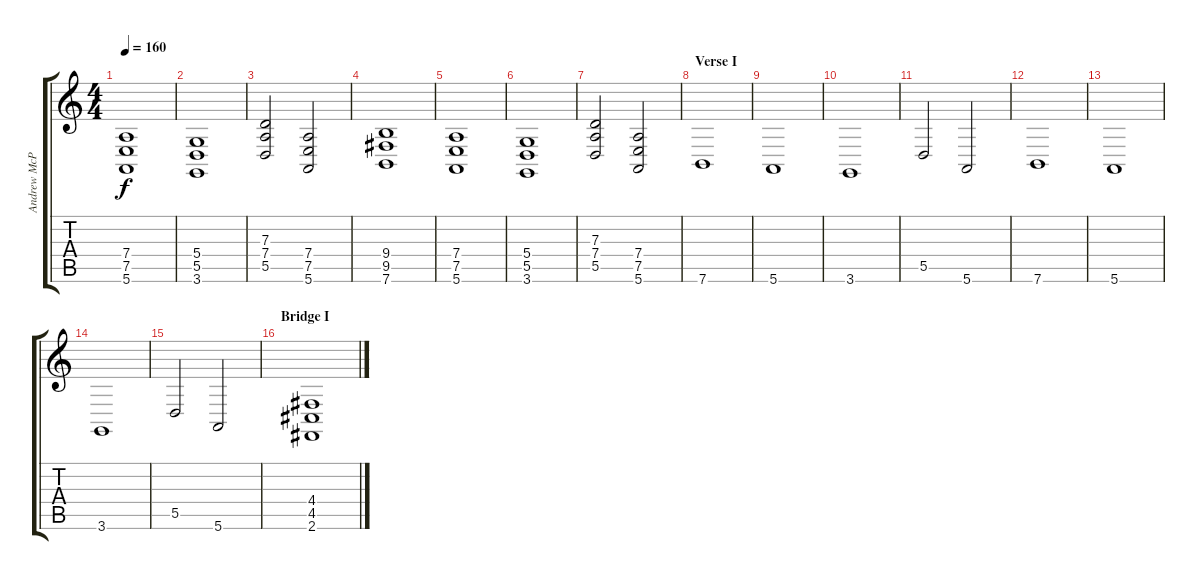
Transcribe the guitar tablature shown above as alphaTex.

\track ("Andrew McPauls" "Andrew McP") {instrument stringensemble1}
\staff {score tabs}
\tuning (E4 B3 G3 D3 A2 E2) {hide}
\ts (4 4)
\tempo 160
\clef g2
\ks c
(7.4 7.5 5.6).1{dy f} |
(5.4 5.5 3.6).1 |
(7.3 7.4 5.5).2 (7.4 7.5 5.6).2 |
(9.4 9.5 7.6).1 |
(7.4 7.5 5.6).1 |
(5.4 5.5 3.6).1 |
(7.3 7.4 5.5).2 (7.4 7.5 5.6).2 |
\section ("" "Verse I")
7.6.1{volume 10} |
5.6.1 |
3.6.1 |
5.5.2 5.6.2 |
7.6.1{volume 10} |
5.6.1 |
3.6.1 |
5.5.2 5.6.2 |
\section ("" "Bridge I")
(4.4 4.5 2.6).1
